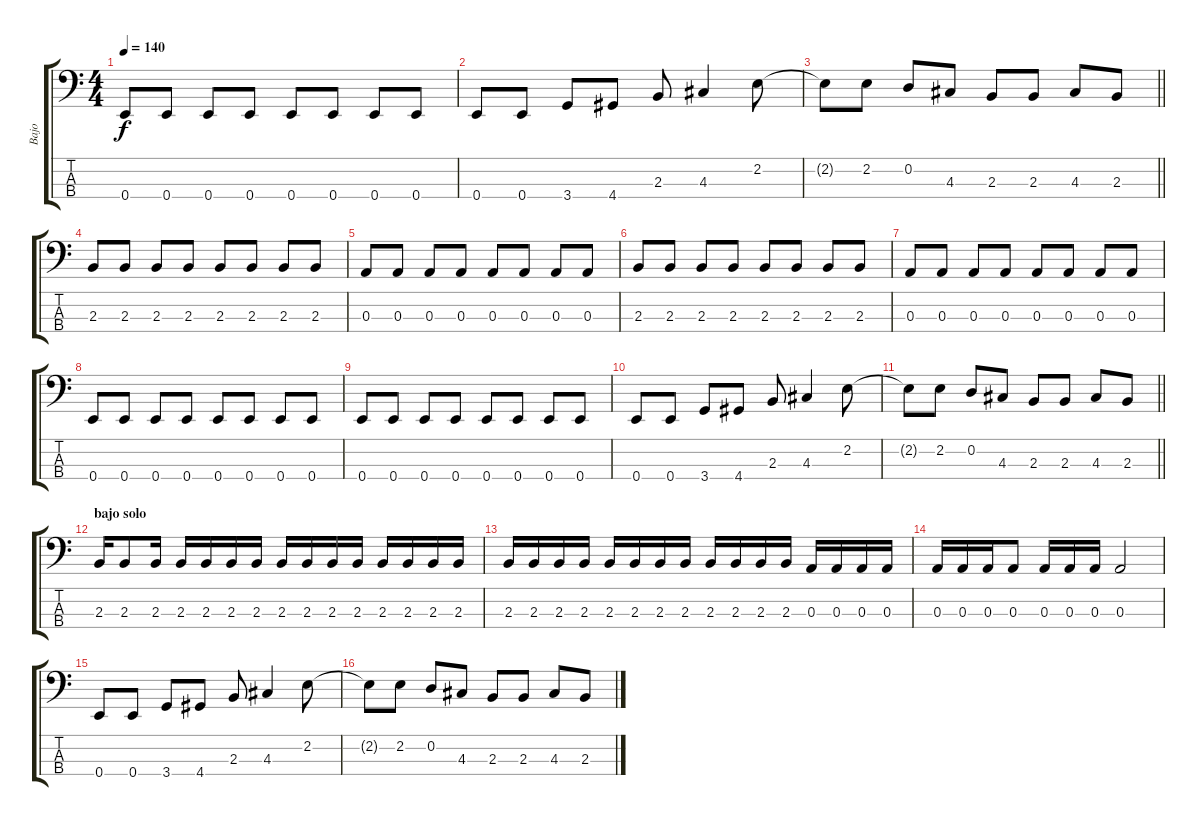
\track ("Bajo" "Bajo") {instrument electricbasspick}
\staff {score tabs}
\tuning (G2 D2 A1 E1) {hide}
\ts (4 4)
\tempo 140
\clef f4
\ks c
0.4.8{dy f} 0.4.8 0.4.8 0.4.8 0.4.8 0.4.8 0.4.8 0.4.8 |
0.4.8 0.4.8 3.4.8 4.4.8 2.3.8 4.3.4 2.2.8 |
\barLineRight lightlight
2.2{t}.8 2.2.8 0.2.8 4.3.8 2.3.8 2.3.8 4.3.8 2.3.8 |
2.3.8 2.3.8 2.3.8 2.3.8 2.3.8 2.3.8 2.3.8 2.3.8 |
0.3.8 0.3.8 0.3.8 0.3.8 0.3.8 0.3.8 0.3.8 0.3.8 |
2.3.8 2.3.8 2.3.8 2.3.8 2.3.8 2.3.8 2.3.8 2.3.8 |
0.3.8 0.3.8 0.3.8 0.3.8 0.3.8 0.3.8 0.3.8 0.3.8 |
0.4.8 0.4.8 0.4.8 0.4.8 0.4.8 0.4.8 0.4.8 0.4.8 |
0.4.8 0.4.8 0.4.8 0.4.8 0.4.8 0.4.8 0.4.8 0.4.8 |
0.4.8 0.4.8 3.4.8 4.4.8 2.3.8 4.3.4 2.2.8 |
\barLineRight lightlight
2.2{t}.8 2.2.8 0.2.8 4.3.8 2.3.8 2.3.8 4.3.8 2.3.8 |
\section ("" "bajo solo")
2.3.16 2.3.8 2.3.16 2.3.16 2.3.16 2.3.16 2.3.16 2.3.16 2.3.16 2.3.16 2.3.16 2.3.16 2.3.16 2.3.16 2.3.16 |
2.3.16 2.3.16 2.3.16 2.3.16 2.3.16 2.3.16 2.3.16 2.3.16 2.3.16 2.3.16 2.3.16 2.3.16 0.3.16 0.3.16 0.3.16 0.3.16 |
0.3.16 0.3.16 0.3.16 0.3.8 0.3.16 0.3.16 0.3.16 0.3.2 |
0.4.8 0.4.8 3.4.8 4.4.8 2.3.8 4.3.4 2.2.8 |
2.2{t}.8 2.2.8 0.2.8 4.3.8 2.3.8 2.3.8 4.3.8 2.3.8
